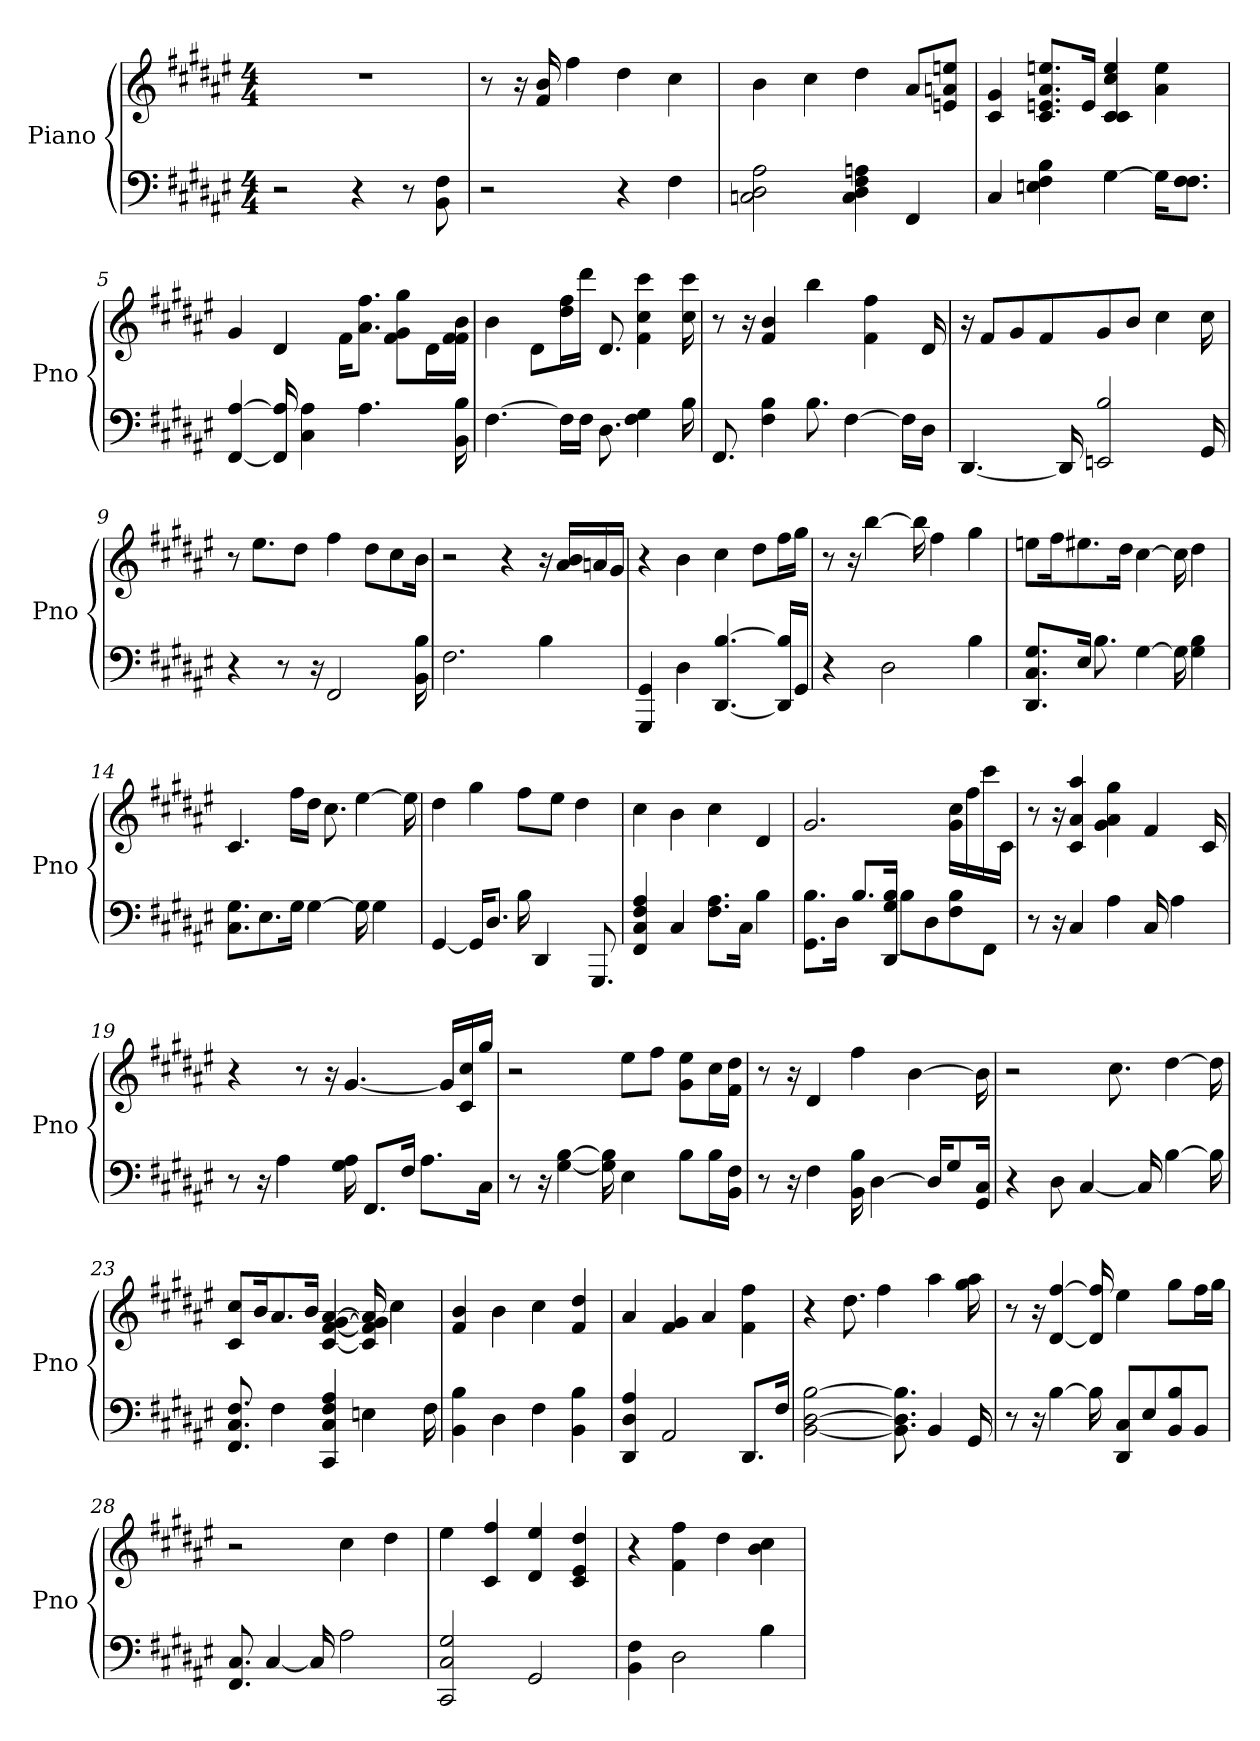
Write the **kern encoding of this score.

**kern	**kern
*part1	*part1
*staff2	*staff1
*I"Piano	*
*I'Pno	*
*clefF4	*clefG2
*k[f#c#g#d#a#e#]	*k[f#c#g#d#a#e#]
*F#:	*F#:
*M4/4	*M4/4
*MM200	*MM200
=1	=1
2r	1r
4r	.
8r	.
8BB\ 8F#\	.
=2	=2
2r	8r
.	16r
.	16f#/ 16b/
.	4ff#\
4r	4dd#\
4F#\	4cc#\
=3	=3
2Cn\ 2D#\ 2A#\	4b\
.	4cc#\
4C\ 4D#\ 4F#\ 4An\	4dd#\
4FF#/	8a#/L
.	8en/ 8an/ 8een/J
=4	=4
4C#/	4c#/ 4g#/
4En\ 4F#\ 4B\	8.c#/ 8.en/ 8.a#/ 8.een/L
.	16e/Jk
[4G#\	4c#/ 4c#/ 4cc#/ 4ee/
16G#\KL]	4a#\ 4ee\
8.F#\ 8.F#\J	.
=5	=5
[4FF#/ [4A#/	4g#/
16FF#/] 16A#/]	4d#/
4C#\ 4A#\	.
.	16f#\KL
4.A#\	8.a#\ 8.ff#\J
.	8f#\ 8g#\ 8gg#\L
.	16d#\L
16BB\ 16B\	16f#\ 16f#\ 16b\JJ
!!LO:LB:g=z
=6	=6
[4.F#\	4b\
.	8d#\L
16F#\LL]	16dd#\ 16ff#\L
16F#\JJ	16ddd#\JJ
8.D#\	8.d#/
4F#\ 4G#\	4f#\ 4cc#\ 4ccc#\
16B\	16cc#\ 16ccc#\
=7	=7
8.FF#/	8r
.	16r
4F#\ 4B\	4f#/ 4b/
8.B\	4bb\
[4F#\	.
.	4f#\ 4ff#\
16F#\LL]	.
16D#\JJ	16d#/
=8	=8
[4.DD#/	16r
.	8f#/L
.	8g#/
.	8f#/
16DD#/]	.
2EEn/ 2B/	8g#/
.	8b/J
.	4cc#\
16GG#/	16cc#\
=9	=9
4r	8r
.	8.ee#\L
8r	.
.	8dd#\J
16r	.
2FF#/	4ff#\
.	8dd#\L
.	8cc#\
16BB\ 16B\	16b\Jk
!!LO:LB:g=z
=10	=10
2.F#\	2r
.	4r
4B\	16r
.	16a#/ 16b/LL
.	16an/
.	16g#/JJ
=11	=11
4GGG#/ 4GG#/	4r
4D#\	4b\
[4.DD#/ [4.B/	4cc#\
.	8dd#\L
16DD#/] 16B/]LL	16ff#\L
16GG#/JJ	16gg#\JJ
=12	=12
4r	8r
.	16r
.	[4bb\
2D#\	.
.	16bb\]
.	4ff#\
4B\	4gg#\
=13	=13
8.DD#/ 8.C#/ 8.G#/L	8een\L
.	16ff#\K
16E#/Jk	8.ee#X\
8.B\	.
.	16dd#\Jk
[4G#\	[4cc#\
16G#\]	16cc#\]
4G#\ 4B\	4dd#\
=14	=14
8.C#\ 8.G#\L	4.c#/
8.E#\	.
16G#\Jk	16ff#\LL
[4G#\	16dd#\JJ
.	8.cc#\
16G#\]	[4ee#\
4G#\	.
.	16ee#\]
!!LO:LB:g=z
=15	=15
[4GG#/	4dd#\
16GG#/KL]	4gg#\
8.D#/J	.
16B\	8ff#\L
4DD#/	.
.	8ee#\J
.	4dd#\
8.GGG#/	.
=16	=16
4FF#/ 4C#/ 4F#/ 4A#/	4cc#\
4C#/	4b\
8.F#\ 8.A#\L	4cc#\
16C#\Jk	.
4B\	4d#/
=17	=17
8.GG#\ 8.B\L	2.g#/
16D#\Jk	.
8.B/L	.
16DD#/ 16G#/ 16B/Jk	.
8B\L	.
8D#\	.
8F#\ 8B\	16g#\ 16cc#\LL
.	16ff#\
8FF#\J	16ccc#\
.	16c#\JJ
=18	=18
8r	8r
16r	16r
4C#/	4c#/ 4a#/ 4aa#/
4A#\	4g#\ 4a#\ 4gg#\
16C#/	4f#/
4A#\	.
.	16c#/
!!LO:LB:g=z
=19	=19
8r	4r
16r	.
4A#\	.
.	8r
.	16r
16G#\ 16A#\	[4.g#/
8.FF#/L	.
16F#/Jk	.
8.A#\L	.
.	16g#/LL]
.	16c#/ 16cc#/
16C#\Jk	16gg#/JJ
=20	=20
8r	2r
16r	.
[4G#\ [4B\	.
16G#\] 16B\]	.
4E#\	8ee#\L
.	8ff#\J
8B\L	8g#\ 8ee#\L
16B\L	16cc#\L
16BB\ 16F#\JJ	16f#\ 16dd#\JJ
=21	=21
8r	8r
16r	16r
4F#\	4d#/
16BB\ 16B\	4ff#\
[4D#\	.
.	[4b\
16D#/KL]	.
8G#/	.
16GG#/ 16C#/Jk	16b\]
=22	=22
4r	2r
8D#\	.
[4C#/	.
.	8.cc#\
16C#/]	.
[4B\	[4dd#\
16B\]	16dd#\]
!!LO:PB:g=z
=23	=23
8.FF#/ 8.C#/ 8.F#/	8c#/ 8cc#/L
.	16b/K
4F#\	8.a#/
.	16b/Jk
4CC#/ 4C#/ 4F#/ 4A#/	[4c#/ [4f#/ [4g#/ [4a#/
4En\	16c#/] 16f#/] 16g#/] 16a#/]
.	4cc#\
16F#\	.
=24	=24
4BB\ 4B\	4f#/ 4b/
4D#\	4b\
4F#\	4cc#\
4BB\ 4B\	4f#/ 4dd#/
=25	=25
4DD#/ 4D#/ 4A#/	4a#/
2AA#/	4f#/ 4g#/
.	4a#/
8.DD#/L	4f#\ 4ff#\
16F#/Jk	.
=26	=26
[2BB\ [2D#\ [2B\	4r
.	8.dd#\
.	4ff#\
8.BB\] 8.D#\] 8.B\]	.
4BB/	4aa#\
16GG#/	16gg#\ 16aa#\
=27	=27
8r	8r
16r	16r
[4B\	[4d#/ [4ff#/
16B\]	16d#/] 16ff#/]
8DD#/ 8C#/L	4ee#\
8E#/	.
8BB/ 8B/	8gg#\L
8BB/J	16ff#\L
.	16gg#\JJ
!!LO:LB:g=z
=28	=28
8.FF#/ 8.C#/	2r
[4C#/	.
16C#/]	.
2A#\	4cc#\
.	4dd#\
=29	=29
2CC#/ 2C#/ 2G#/	4ee#\
.	4c#/ 4ff#/
2GG#/	4d#/ 4ee#/
.	4c#/ 4e#/ 4dd#/
=30	=30
4BB\ 4F#\	4r
2D#\	4f#\ 4ff#\
.	4dd#\
4B\	4b\ 4cc#\
=	=
*-	*-
